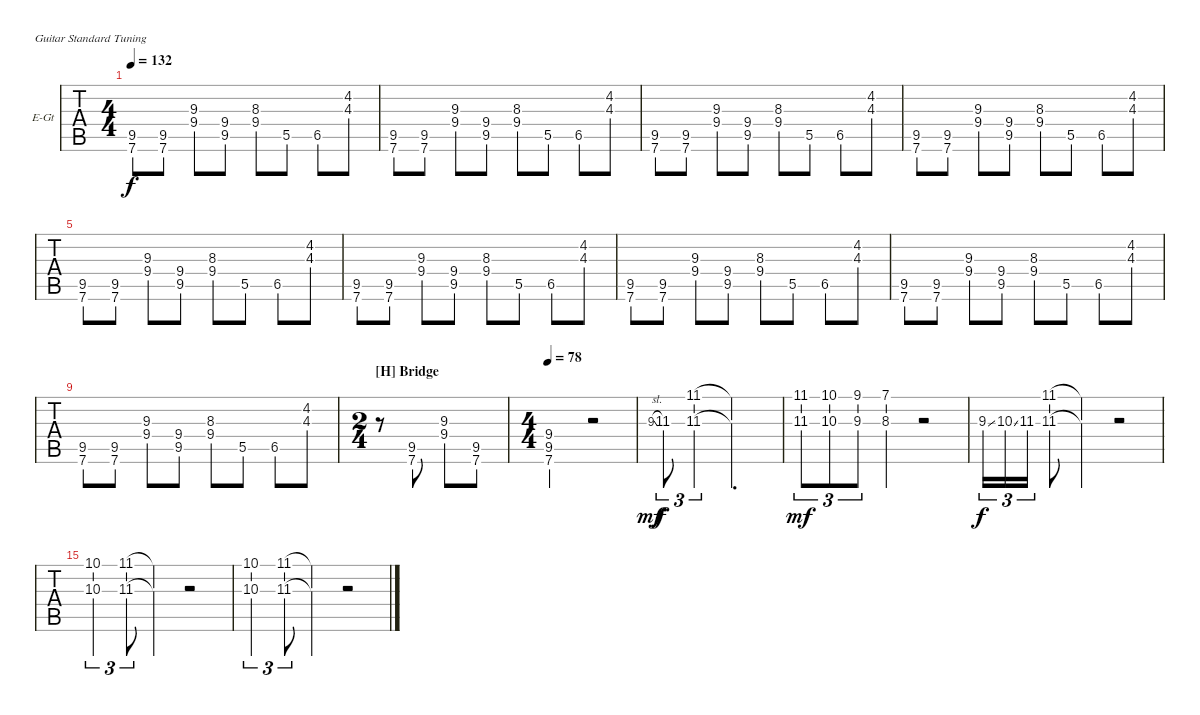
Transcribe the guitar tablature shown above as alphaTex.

\bracketExtendMode nobrackets
\firstSystemTrackNameOrientation horizontal
\otherSystemsTrackNameOrientation horizontal
\defaultBarNumberDisplay FirstOfSystem
\track ("Standard" "E-Gt") {instrument electricguitarclean}
\staff {tabs}
\tuning (E4 B3 G3 D3 A2 E2)
\ts (4 4)
\tempo 132
\clef g2
\ks b
(9.5 7.6).8{dy f} (9.5 7.6).8 (9.3 9.4).8 (9.4 9.5).8 (8.3 9.4).8 5.5.8 6.5.8 (4.2 4.3).8 |
(9.5 7.6).8 (9.5 7.6).8 (9.3 9.4).8 (9.4 9.5).8 (8.3 9.4).8 5.5.8 6.5.8 (4.2 4.3).8 |
(9.5 7.6).8 (9.5 7.6).8 (9.3 9.4).8 (9.4 9.5).8 (8.3 9.4).8 5.5.8 6.5.8 (4.2 4.3).8 |
(9.5 7.6).8 (9.5 7.6).8 (9.3 9.4).8 (9.4 9.5).8 (8.3 9.4).8 5.5.8 6.5.8 (4.2 4.3).8 |
(9.5 7.6).8 (9.5 7.6).8 (9.3 9.4).8 (9.4 9.5).8 (8.3 9.4).8 5.5.8 6.5.8 (4.2 4.3).8 |
(9.5 7.6).8 (9.5 7.6).8 (9.3 9.4).8 (9.4 9.5).8 (8.3 9.4).8 5.5.8 6.5.8 (4.2 4.3).8 |
(9.5 7.6).8 (9.5 7.6).8 (9.3 9.4).8 (9.4 9.5).8 (8.3 9.4).8 5.5.8 6.5.8 (4.2 4.3).8 |
(9.5 7.6).8 (9.5 7.6).8 (9.3 9.4).8 (9.4 9.5).8 (8.3 9.4).8 5.5.8 6.5.8 (4.2 4.3).8 |
(9.5 7.6).8 (9.5 7.6).8 (9.3 9.4).8 (9.4 9.5).8 (8.3 9.4).8 5.5.8 6.5.8 (4.2 4.3).8 |
\ts (2 4)
\beaming (8 2 2)
\section ("H" "Bridge")
r.8 (9.5 7.6).8 (9.3 9.4).8 (9.5 7.6).8 |
\ts (4 4)
\beaming (8 2 2 2 2)
\tempo 78
(9.4 9.5 7.6).2 r.2 |
9.3{sl}.8{gr dy mf} 11.3.8{tu (3 2) dy f} (11.1 11.3).4{tu (3 2)} (11.1{t} 11.3{t}).2{d} |
(11.1 11.3).8{tu (3 2) dy mf} (10.1 10.3).8{tu (3 2)} (9.1 9.3).8{tu (3 2)} (7.1 8.3).4 r.2 |
9.3{ss}.16{tu (3 2) dy f} 10.3{ss}.16{tu (3 2)} 11.3.16{tu (3 2)} (11.1 11.3).8 (11.1{t} 11.3{t}).4 r.2 |
(10.1 10.3).4{tu (3 2)} (11.1 11.3).8{tu (3 2)} (11.1{t} 11.3{t}).4 r.2 |
(10.1 10.3).4{tu (3 2)} (11.1 11.3).8{tu (3 2)} (11.1{t} 11.3{t}).4 r.2
